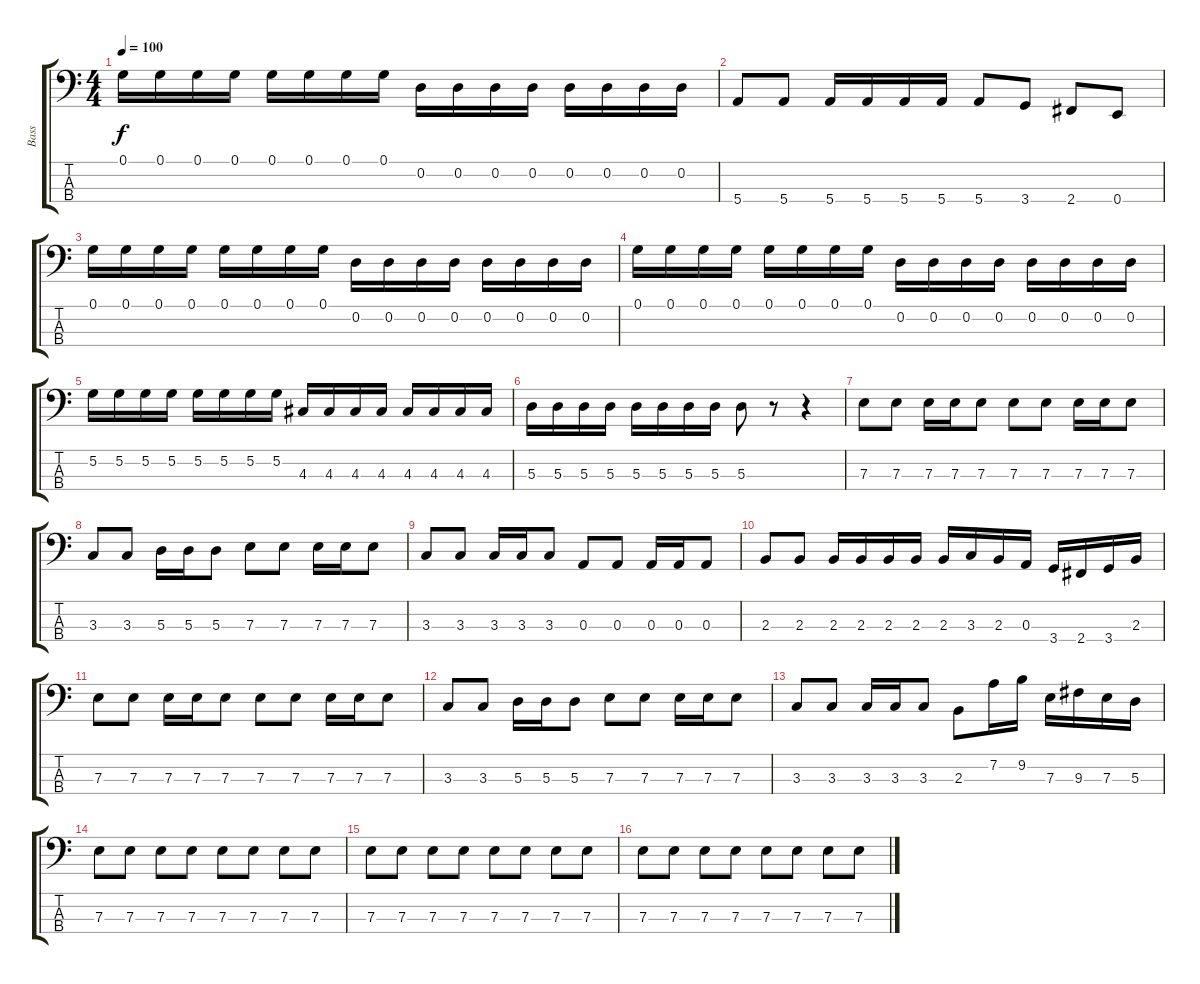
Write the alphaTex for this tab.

\track ("Bass" "Bass") {instrument electricbassfinger}
\staff {score tabs}
\tuning (G2 D2 A1 E1) {hide}
\ts (4 4)
\tempo 100
\clef f4
\ks c
0.1.16{dy f} 0.1.16 0.1.16 0.1.16 0.1.16 0.1.16 0.1.16 0.1.16 0.2.16 0.2.16 0.2.16 0.2.16 0.2.16 0.2.16 0.2.16 0.2.16 |
5.4.8 5.4.8 5.4.16 5.4.16 5.4.16 5.4.16 5.4.8 3.4.8 2.4.8 0.4.8{instrument slapbass1} |
0.1.16{instrument electricbassfinger} 0.1.16 0.1.16 0.1.16 0.1.16 0.1.16 0.1.16 0.1.16 0.2.16 0.2.16 0.2.16 0.2.16 0.2.16 0.2.16 0.2.16 0.2.16 |
0.1.16 0.1.16 0.1.16 0.1.16 0.1.16 0.1.16 0.1.16 0.1.16 0.2.16 0.2.16 0.2.16 0.2.16 0.2.16 0.2.16 0.2.16 0.2.16 |
5.2.16 5.2.16 5.2.16 5.2.16 5.2.16 5.2.16 5.2.16 5.2.16 4.3.16 4.3.16 4.3.16 4.3.16 4.3.16 4.3.16 4.3.16 4.3.16 |
5.3.16 5.3.16 5.3.16 5.3.16 5.3.16 5.3.16 5.3.16 5.3.16 5.3.8 r.8 r.4 |
7.3.8 7.3.8 7.3.16 7.3.16 7.3.8 7.3.8 7.3.8 7.3.16 7.3.16 7.3.8 |
3.3.8 3.3.8 5.3.16 5.3.16 5.3.8 7.3.8 7.3.8 7.3.16 7.3.16 7.3.8 |
3.3.8 3.3.8 3.3.16 3.3.16 3.3.8 0.3.8 0.3.8 0.3.16 0.3.16 0.3.8 |
2.3.8 2.3.8 2.3.16 2.3.16 2.3.16 2.3.16 2.3.16 3.3.16 2.3.16 0.3.16 3.4.16 2.4.16 3.4.16 2.3.16 |
7.3.8 7.3.8 7.3.16 7.3.16 7.3.8 7.3.8 7.3.8 7.3.16 7.3.16 7.3.8 |
3.3.8 3.3.8 5.3.16 5.3.16 5.3.8 7.3.8 7.3.8 7.3.16 7.3.16 7.3.8 |
3.3.8 3.3.8 3.3.16 3.3.16 3.3.8 2.3.8 7.2.16 9.2.16 7.3.16 9.3.16 7.3.16 5.3.16 |
7.3.8 7.3.8 7.3.8 7.3.8 7.3.8 7.3.8 7.3.8 7.3.8 |
7.3.8 7.3.8 7.3.8 7.3.8 7.3.8 7.3.8 7.3.8 7.3.8 |
7.3.8 7.3.8 7.3.8 7.3.8 7.3.8 7.3.8 7.3.8 7.3.8
